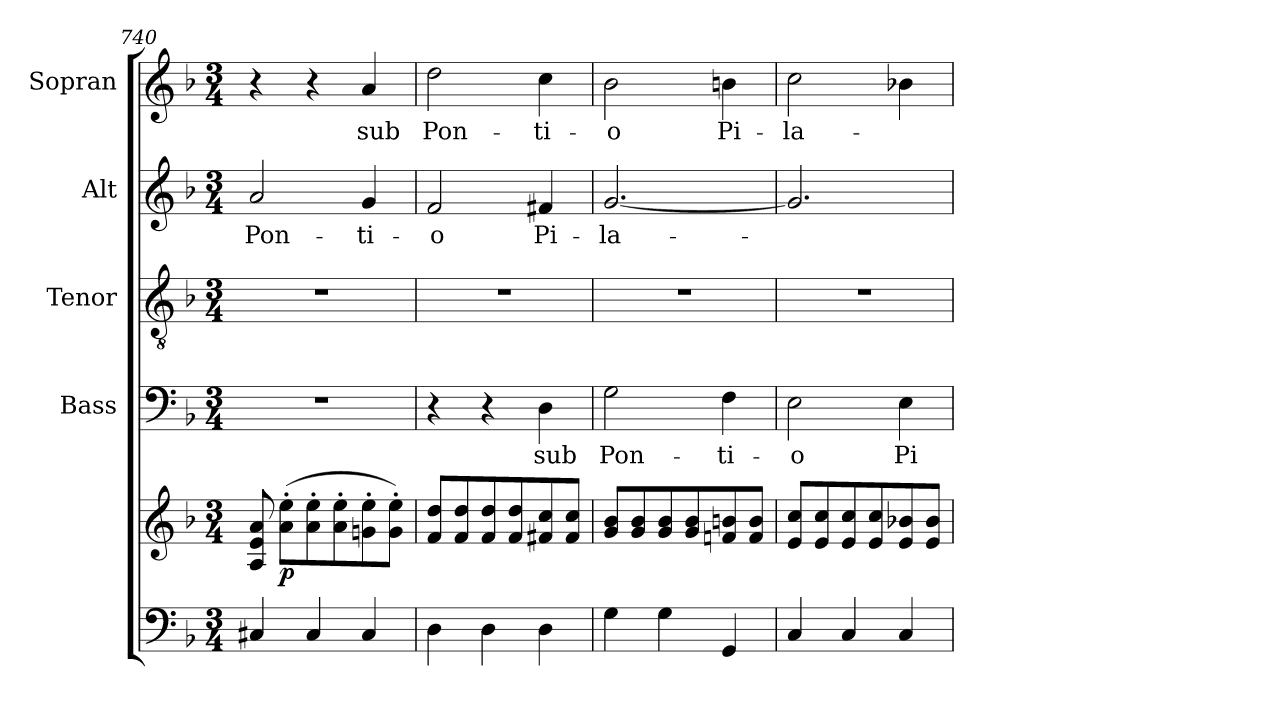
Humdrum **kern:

**kern	**kern	**dynam	**kern	**text	**kern	**kern	**text	**kern	**text
*part5	*part5	*part5	*part4	*part4	*part3	*part2	*part2	*part1	*part1
*staff6	*staff5	*staff5/6	*staff4	*staff4	*staff3	*staff2	*staff2	*staff1	*staff1
*	*	*	*I"Bass	*	*I"Tenor	*I"Alt	*	*I"Sopran	*
*	*	*	*I'B.	*	*I'T.	*I'A.	*	*I'S.	*
*clefF4	*clefG2	*	*clefF4	*	*clefGv2	*clefG2	*	*clefG2	*
*k[b-]	*k[b-]	*	*k[b-]	*	*k[b-]	*k[b-]	*	*k[b-]	*
*F:	*F:	*	*F:	*	*F:	*F:	*	*F:	*
*M3/4	*M3/4	*	*M3/4	*	*M3/4	*M3/4	*	*M3/4	*
=740	=740	=740	=740	=740	=740	=740	=740	=740	=740
!	!	!	!	!	!	!	!LO:LY:b	!	!
4C#X/	8A/ 8e/ 8a/	.	2.r	.	2.r	2a/	Pon-	4r	.
!	!	!LO:DY:b	!	!	!	!	!	!	!
.	(>8a\'> 8ee\'>L	p	.	.	.	.	.	.	.
4C#/	8a\'> 8ee\'>	.	.	.	.	.	.	4r	.
.	8a\'> 8ee\'>	.	.	.	.	.	.	.	.
!	!	!	!	!	!	!	!LO:LY:b	!	!LO:LY:b
4C#/	8gn\'> 8ee\'>	.	.	.	.	4g/	-ti-	4a/	sub
.	8g\'> 8ee\'>J)	.	.	.	.	.	.	.	.
=741	=741	=741	=741	=741	=741	=741	=741	=741	=741
!	!	!	!	!	!	!	!LO:LY:b	!	!LO:LY:b
4D\	8f/ 8dd/L	.	4r	.	2.r	2f/	-o	2dd\	Pon-
.	8f/ 8dd/	.	.	.	.	.	.	.	.
4D\	8f/ 8dd/	.	4r	.	.	.	.	.	.
.	8f/ 8dd/	.	.	.	.	.	.	.	.
!	!	!	!	!LO:LY:b	!	!	!LO:LY:b	!	!LO:LY:b
4D\	8f#X/ 8cc/	.	4D\	sub	.	4f#X/	Pi-	4cc\	-ti-
.	8f#/ 8cc/J	.	.	.	.	.	.	.	.
!!LO:LB:g=z
=742	=742	=742	=742	=742	=742	=742	=742	=742	=742
!	!	!	!	!LO:LY:b	!	!	!LO:LY:b	!	!LO:LY:b
4G\	8g/ 8b-/L	.	2G\	Pon-	2.r	[2.g/	-la-	2b-\	-o
.	8g/ 8b-/	.	.	.	.	.	.	.	.
4G\	8g/ 8b-/	.	.	.	.	.	.	.	.
.	8g/ 8b-/	.	.	.	.	.	.	.	.
!	!	!	!	!LO:LY:b	!	!	!	!	!LO:LY:b
4GG/	8fn/ 8bn/	.	4F\	-ti-	.	.	.	4bn\	Pi-
.	8f/ 8b/J	.	.	.	.	.	.	.	.
=743	=743	=743	=743	=743	=743	=743	=743	=743	=743
!	!	!	!	!LO:LY:b	!	!	!	!	!LO:LY:b
4C/	8e/ 8cc/L	.	2E\	-o	2.r	2.g/]	.	2cc\	-la-
.	8e/ 8cc/	.	.	.	.	.	.	.	.
4C/	8e/ 8cc/	.	.	.	.	.	.	.	.
.	8e/ 8cc/	.	.	.	.	.	.	.	.
!	!	!	!	!LO:LY:b	!	!	!	!	!
4C/	8e/ 8b-X/	.	4E\	Pi-	.	.	.	4b-X\	.
.	8e/ 8b-/J	.	.	.	.	.	.	.	.
=	=	=	=	=	=	=	=	=	=
*-	*-	*-	*-	*-	*-	*-	*-	*-	*-
